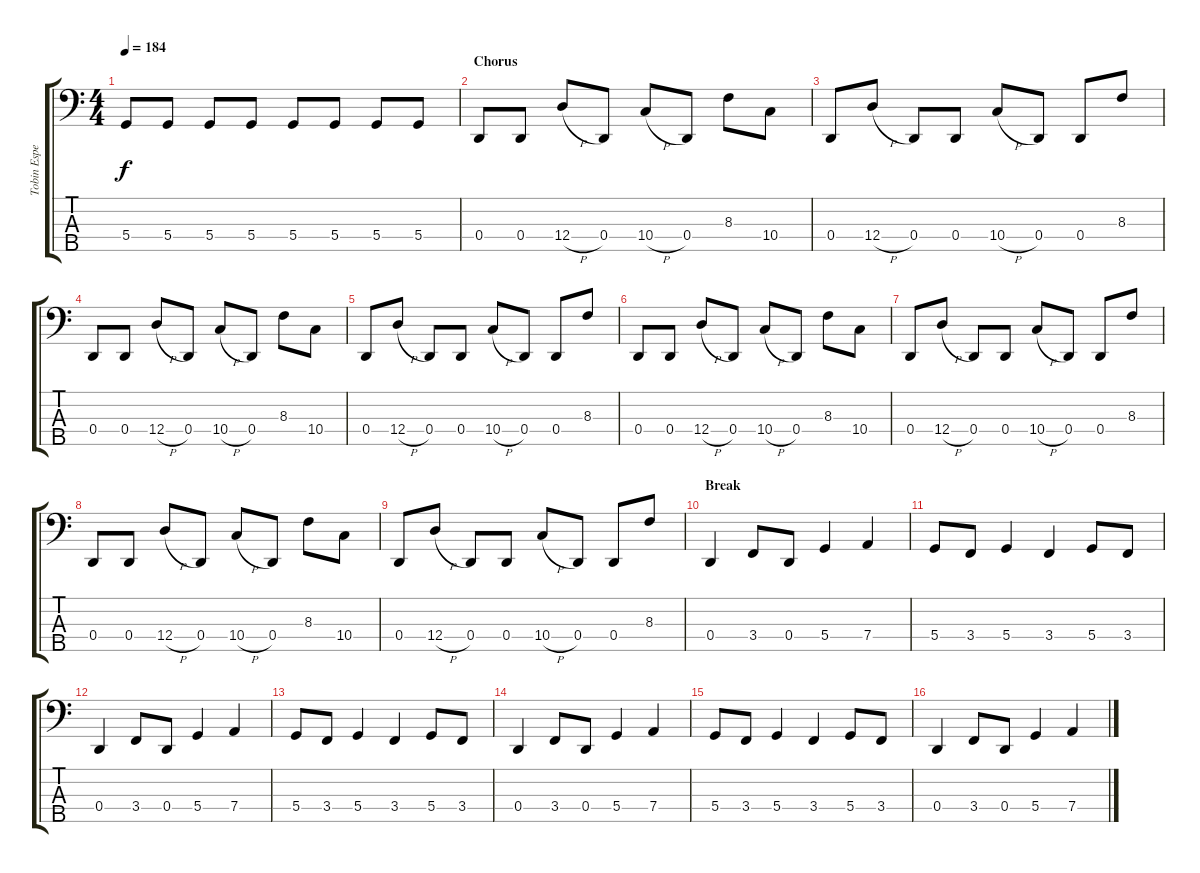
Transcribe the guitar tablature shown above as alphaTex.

\track ("Tobin Esperance" "Tobin Espe") {instrument electricbassfinger}
\staff {score tabs}
\tuning (G2 D2 A1 D1 B0) {hide}
\ts (4 4)
\tempo 184
\clef f4
\ks c
5.4.8{dy f} 5.4.8 5.4.8 5.4.8 5.4.8 5.4.8 5.4.8 5.4.8 |
\section ("" "Chorus")
0.4.8 0.4.8 12.4{h}.8 0.4.8 10.4{h}.8 0.4.8 8.3.8 10.4.8 |
0.4.8 12.4{h}.8 0.4.8 0.4.8 10.4{h}.8 0.4.8 0.4.8 8.3.8 |
0.4.8 0.4.8 12.4{h}.8 0.4.8 10.4{h}.8 0.4.8 8.3.8 10.4.8 |
0.4.8 12.4{h}.8 0.4.8 0.4.8 10.4{h}.8 0.4.8 0.4.8 8.3.8 |
0.4.8 0.4.8 12.4{h}.8 0.4.8 10.4{h}.8 0.4.8 8.3.8 10.4.8 |
0.4.8 12.4{h}.8 0.4.8 0.4.8 10.4{h}.8 0.4.8 0.4.8 8.3.8 |
0.4.8 0.4.8 12.4{h}.8 0.4.8 10.4{h}.8 0.4.8 8.3.8 10.4.8 |
0.4.8 12.4{h}.8 0.4.8 0.4.8 10.4{h}.8 0.4.8 0.4.8 8.3.8 |
\section ("" "Break")
0.4.4 3.4.8 0.4.8 5.4.4 7.4.4 |
5.4.8 3.4.8 5.4.4 3.4.4 5.4.8 3.4.8 |
0.4.4 3.4.8 0.4.8 5.4.4 7.4.4 |
5.4.8 3.4.8 5.4.4 3.4.4 5.4.8 3.4.8 |
0.4.4 3.4.8 0.4.8 5.4.4 7.4.4 |
5.4.8 3.4.8 5.4.4 3.4.4 5.4.8 3.4.8 |
0.4.4 3.4.8 0.4.8 5.4.4 7.4.4
